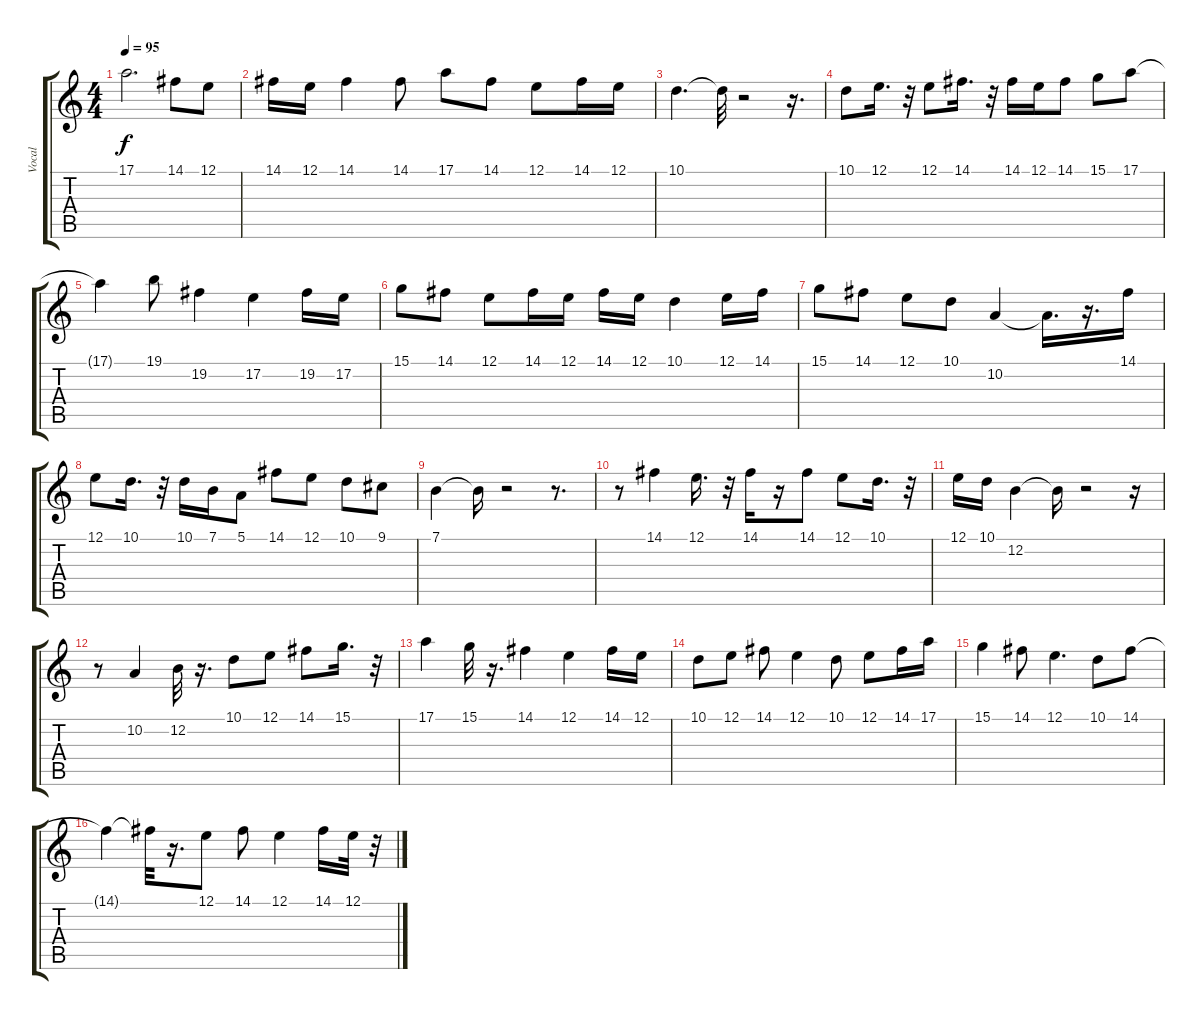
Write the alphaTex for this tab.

\track ("Vocal" "Vocal") {instrument lead2sawtooth}
\staff {score tabs}
\tuning (E4 B3 G3 D3 A2 E2) {hide}
\ts (4 4)
\tempo 95
\clef g2
\ks c
17.1{t}.2{d dy f} 14.1.8 12.1.8 |
14.1.16 12.1.16 14.1.4 14.1.8 17.1.8 14.1.8 12.1.8 14.1.16 12.1.16 |
10.1.4{d} 10.1{t}.32 r.2 r.16{d} |
10.1.8 12.1.16{d} r.32 12.1.8 14.1.16{d} r.32 14.1.16 12.1.16 14.1.8 15.1.8 17.1.8 |
17.1{t}.4 19.1.8 19.2.4 17.2.4 19.2.16 17.2.16 |
15.1.8 14.1.8 12.1.8 14.1.16 12.1.16 14.1.16 12.1.16 10.1.4 12.1.16 14.1.16 |
15.1.8 14.1.8 12.1.8 10.1.8 10.2.4 10.2{t}.16{d} r.16{d} 14.1.16 |
12.1.8 10.1.16{d} r.32 10.1.16 7.1.16 5.1.8 14.1.8 12.1.8 10.1.8 9.1.8 |
7.1.4 7.1{t}.16 r.2 r.8{d} |
r.8 14.1.4 12.1.16{d} r.32 14.1.16 r.16 14.1.8 12.1.8 10.1.16{d} r.32 |
12.1.16 10.1.16 12.2.4 12.2{t}.16 r.2 r.16 |
r.8 10.2.4 12.2.32 r.16{d} 10.1.8 12.1.8 14.1.8 15.1.16{d} r.32 |
17.1.4 15.1.32 r.16{d} 14.1.4 12.1.4 14.1.16 12.1.16 |
10.1.8 12.1.8 14.1.8 12.1.4 10.1.8 12.1.8 14.1.16 17.1.16 |
15.1.4 14.1.8 12.1.4{d} 10.1.8 14.1.8 |
14.1{t}.4 14.1{t}.32 r.16{d} 12.1.8 14.1.8 12.1.4 14.1.16 12.1.32 r.32
